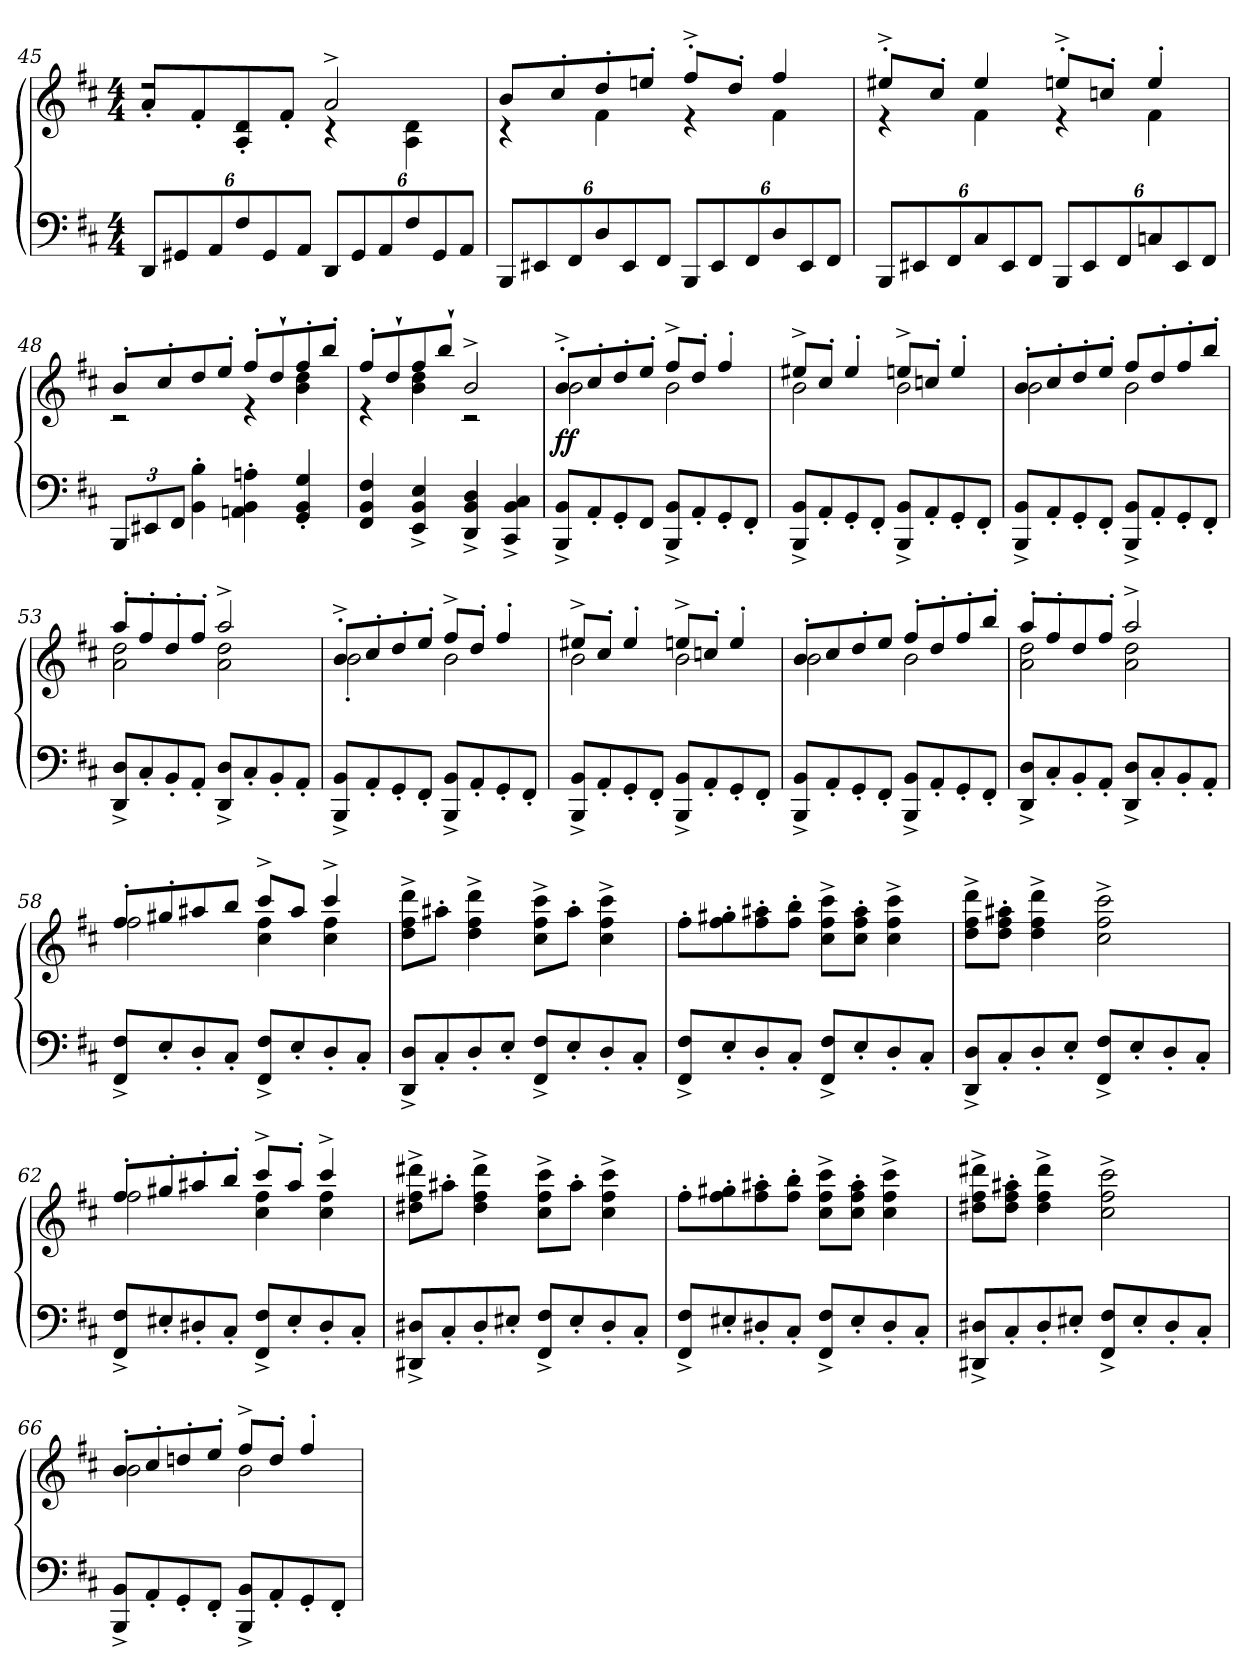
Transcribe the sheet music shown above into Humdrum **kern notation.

**kern	**kern	**dynam
*part1	*part1	*part1
*staff2	*staff1	*staff1/2
*clefF4	*clefG2	*
*k[f#c#]	*k[f#c#]	*
*M4/4	*M4/4	*
=45	=45	=45
*	*^	*
12DD/L	2r	8a'/L	.
12GG#X/	.	.	.
.	.	8f#'/	.
12AA/	.	.	.
12F#/	.	8A'/ 8d'/	.
12GG#/	.	.	.
.	.	8f#'/J	.
12AA/J	.	.	.
12DD/L	2a^/	4r	.
12GG#/	.	.	.
12AA/	.	.	.
12F#/	.	4A\ 4d\	.
12GG#/	.	.	.
12AA/J	.	.	.
=46	=46	=46	=46
12BBB/L	8b/L	4r	.
12EE#X/	.	.	.
.	8cc#'/	.	.
12FF#/	.	.	.
12D/	8dd'/	4f#\	.
12EE#/	.	.	.
.	8een'/J	.	.
12FF#/J	.	.	.
12BBB/L	8ff#'^/L	4r	.
12EE#/	.	.	.
.	8dd'/J	.	.
12FF#/	.	.	.
12D/	4ff#/	4f#\	.
12EE#/	.	.	.
12FF#/J	.	.	.
=47	=47	=47	=47
12BBB/L	8ee#X'^/L	4r	.
12EE#X/	.	.	.
.	8cc#'/J	.	.
12FF#/	.	.	.
12C#/	4ee#/	4f#\	.
12EE#/	.	.	.
12FF#/J	.	.	.
12BBB/L	8een'^/L	4r	.
12EE#/	.	.	.
.	8ccn'/J	.	.
12FF#/	.	.	.
12Cn/	4ee'/	4f#\	.
12EE#/	.	.	.
12FF#/J	.	.	.
=48	=48	=48	=48
12BBB/L	8b'/L	2r	.
12EE#X/	.	.	.
.	8cc#'/	.	.
12FF#/J	.	.	.
4BB'\ 4B'\	8dd/	.	.
.	8ee'/J	.	.
4AAn'\ 4BB'\ 4An'\	8ff#'/L	4r	.
.	8dd`/	.	.
4GG'/ 4BB'/ 4G'/	8ff#'/	4b\ 4dd\	.
.	8bb'/J	.	.
=49	=49	=49	=49
4FF#/ 4BB/ 4F#/	8ff#'/L	4r	.
.	8dd`/	.	.
4EE^/ 4BB^/ 4E^/	8ff#/	4b\ 4dd\	.
.	8bb`/J	.	.
4DD^/ 4BB^/ 4D^/	2b^/	2r	.
4CC#^/ 4BB^/ 4C#^/	.	.	.
=50	=50	=50	=50
8BBB^/ 8BB^/L	8b'^/L	2b\	ff
8AA'/	8cc#'/	.	.
8GG'/	8dd'/	.	.
8FF#/J	8ee'/J	.	.
8BBB^/ 8BB^/L	8ff#^/L	2b\	.
8AA'/	8dd'/J	.	.
8GG'/	4ff#'/	.	.
8FF#'/J	.	.	.
=51	=51	=51	=51
8BBB^/ 8BB^/L	8ee#X^/L	2b\	.
8AA'/	8cc#'/J	.	.
8GG'/	4ee#'/	.	.
8FF#'/J	.	.	.
8BBB^/ 8BB^/L	8een^/L	2b\	.
8AA'/	8ccn'/J	.	.
8GG'/	4ee'/	.	.
8FF#'/J	.	.	.
=52	=52	=52	=52
8BBB^/ 8BB^/L	8b'/L	2b\	.
8AA'/	8cc#'/	.	.
8GG'/	8dd'/	.	.
8FF#'/J	8ee'/J	.	.
8BBB^/ 8BB^/L	8ff#/L	2b\	.
8AA'/	8dd'/	.	.
8GG'/	8ff#'/	.	.
8FF#'/J	8bb'/J	.	.
=53	=53	=53	=53
8DD^/ 8D^/L	8aa'/L	2a\ 2dd\	.
8C#'/	8ff#'/	.	.
8BB'/	8dd'/	.	.
8AA'/J	8ff#'/J	.	.
8DD^/ 8D^/L	2aa^/	2a\ 2dd\	.
8C#'/	.	.	.
8BB'/	.	.	.
8AA'/J	.	.	.
=54	=54	=54	=54
8BBB^/ 8BB^/L	8b'^/L	2b'\	.
8AA'/	8cc#'/	.	.
8GG'/	8dd'/	.	.
8FF#'/J	8ee'/J	.	.
8BBB^/ 8BB^/L	8ff#^/L	2b\	.
8AA'/	8dd'/J	.	.
8GG'/	4ff#'/	.	.
8FF#'/J	.	.	.
=55	=55	=55	=55
8BBB^/ 8BB^/L	8ee#X^/L	2b\	.
8AA'/	8cc#'/J	.	.
8GG'/	4ee#'/	.	.
8FF#'/J	.	.	.
8BBB^/ 8BB^/L	8een^/L	2b\	.
8AA'/	8ccn'/J	.	.
8GG'/	4ee'/	.	.
8FF#'/J	.	.	.
=56	=56	=56	=56
8BBB^/ 8BB^/L	8b'/L	2b\	.
8AA'/	8cc#/	.	.
8GG'/	8dd'/	.	.
8FF#'/J	8ee/J	.	.
8BBB^/ 8BB^/L	8ff#'/L	2b\	.
8AA'/	8dd'/	.	.
8GG'/	8ff#'/	.	.
8FF#'/J	8bb'/J	.	.
=57	=57	=57	=57
8DD^/ 8D^/L	8aa'/L	2a\ 2dd\	.
8C#'/	8ff#'/	.	.
8BB'/	8dd/	.	.
8AA'/J	8ff#'/J	.	.
8DD^/ 8D^/L	2aa^/	2a\ 2dd\	.
8C#'/	.	.	.
8BB'/	.	.	.
8AA'/J	.	.	.
=58	=58	=58	=58
8FF#^/ 8F#^/L	8ff#'/L	2ff#\	.
8E'/	8gg#X'/	.	.
8D'/	8aa#X/	.	.
8C#'/J	8bb/J	.	.
8FF#^/ 8F#^/L	8ccc#^/L	4cc#\ 4ff#\	.
8E'/	8aa#/J	.	.
8D'/	4ccc#^/	4cc#\ 4ff#\	.
8C#'/J	.	.	.
*	*v	*v	*
=59	=59	=59
8DD^/ 8D^/L	8dd^\ 8ff#^\ 8ddd^\L	.
8C#'/	8aa#X'\J	.
8D'/	4dd^\ 4ff#^\ 4ddd^\	.
8E'/J	.	.
8FF#^/ 8F#^/L	8cc#^\ 8ff#^\ 8ccc#^\L	.
8E'/	8aa#'\J	.
8D'/	4cc#^\ 4ff#^\ 4ccc#^\	.
8C#'/J	.	.
=60	=60	=60
8FF#^/ 8F#^/L	8ff#'\L	.
8E'/	8ff#'\ 8gg#X'\	.
8D'/	8ff#'\ 8aa#X'\	.
8C#'/J	8ff#'\ 8bb'\J	.
8FF#^/ 8F#^/L	8cc#^\ 8ff#^\ 8ccc#^\L	.
8E'/	8cc#'\ 8ff#'\ 8aa#'\J	.
8D'/	4cc#^\ 4ff#^\ 4ccc#^\	.
8C#'/J	.	.
=61	=61	=61
8DD^/ 8D^/L	8dd^\ 8ff#^\ 8ddd^\L	.
8C#'/	8dd'\ 8ff#'\ 8aa#X'\J	.
8D'/	4dd^\ 4ff#^\ 4ddd^\	.
8E'/J	.	.
8FF#^/ 8F#^/L	2cc#^\ 2ff#^\ 2ccc#^\	.
8E'/	.	.
8D'/	.	.
8C#'/J	.	.
=62	=62	=62
*	*^	*
8FF#^/ 8F#^/L	8ff#'/L	2ff#\	.
8E#X'/	8gg#X'/	.	.
8D#X'/	8aa#X'/	.	.
8C#'/J	8bb'/J	.	.
8FF#^/ 8F#^/L	8ccc#^/L	4cc#\ 4ff#\	.
8E#'/	8aa#'/J	.	.
8D#'/	4ccc#^/	4cc#\ 4ff#\	.
8C#'/J	.	.	.
*	*v	*v	*
=63	=63	=63
8DD#X^/ 8D#X^/L	8dd#X^\ 8ff#^\ 8ddd#X^\L	.
8C#'/	8aa#X'\J	.
8D#'/	4dd#^\ 4ff#^\ 4ddd#^\	.
8E#X'/J	.	.
8FF#^/ 8F#^/L	8cc#^\ 8ff#^\ 8ccc#^\L	.
8E#'/	8aa#'\J	.
8D#'/	4cc#^\ 4ff#^\ 4ccc#^\	.
8C#'/J	.	.
=64	=64	=64
8FF#^/ 8F#^/L	8ff#'\L	.
8E#X'/	8ff#'\ 8gg#X'\	.
8D#X'/	8ff#'\ 8aa#X'\	.
8C#'/J	8ff#'\ 8bb'\J	.
8FF#^/ 8F#^/L	8cc#^\ 8ff#^\ 8ccc#^\L	.
8E#'/	8cc#'\ 8ff#'\ 8aa#'\J	.
8D#'/	4cc#^\ 4ff#^\ 4ccc#^\	.
8C#'/J	.	.
=65	=65	=65
8DD#X^/ 8D#X^/L	8dd#X^\ 8ff#^\ 8ddd#X^\L	.
8C#'/	8dd#'\ 8ff#'\ 8aa#X'\J	.
8D#'/	4dd#^\ 4ff#^\ 4ddd#^\	.
8E#X'/J	.	.
8FF#^/ 8F#^/L	2cc#^\ 2ff#^\ 2ccc#^\	.
8E#'/	.	.
8D#'/	.	.
8C#'/J	.	.
=66	=66	=66
*	*^	*
8BBB^/ 8BB^/L	8b'/L	2b\	.
8AA'/	8cc#'/	.	.
8GG'/	8ddn'/	.	.
8FF#'/J	8ee'/J	.	.
8BBB^/ 8BB^/L	8ff#^/L	2b\	.
8AA'/	8dd'/J	.	.
8GG'/	4ff#'/	.	.
8FF#'/J	.	.	.
*	*v	*v	*
=	=	=
*-	*-	*-
